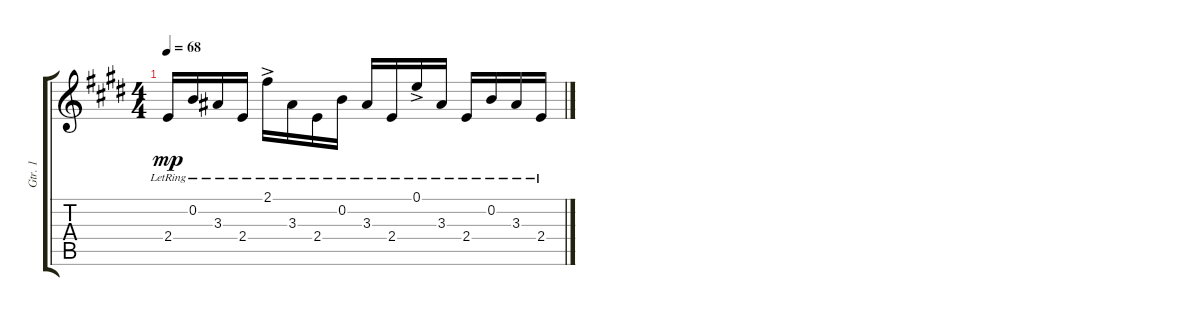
\track ("Gtr. 1" "Gtr. 1") {instrument acousticguitarsteel}
\staff {score tabs}
\tuning (E4 B3 G3 D3 A2 E2) {hide}
\ts (4 4)
\tempo 68
\clef g2
\ks e
2.4{lr}.16{dy mp} 0.2{lr}.16 3.3{lr}.16 2.4{lr}.16 2.1{ac lr}.16 3.3{lr}.16 2.4{lr}.16 0.2{lr}.16 3.3{lr}.16 2.4{lr}.16 0.1{ac lr}.16 3.3{lr}.16 2.4{lr}.16 0.2{lr}.16 3.3{lr}.16 2.4{lr}.16
